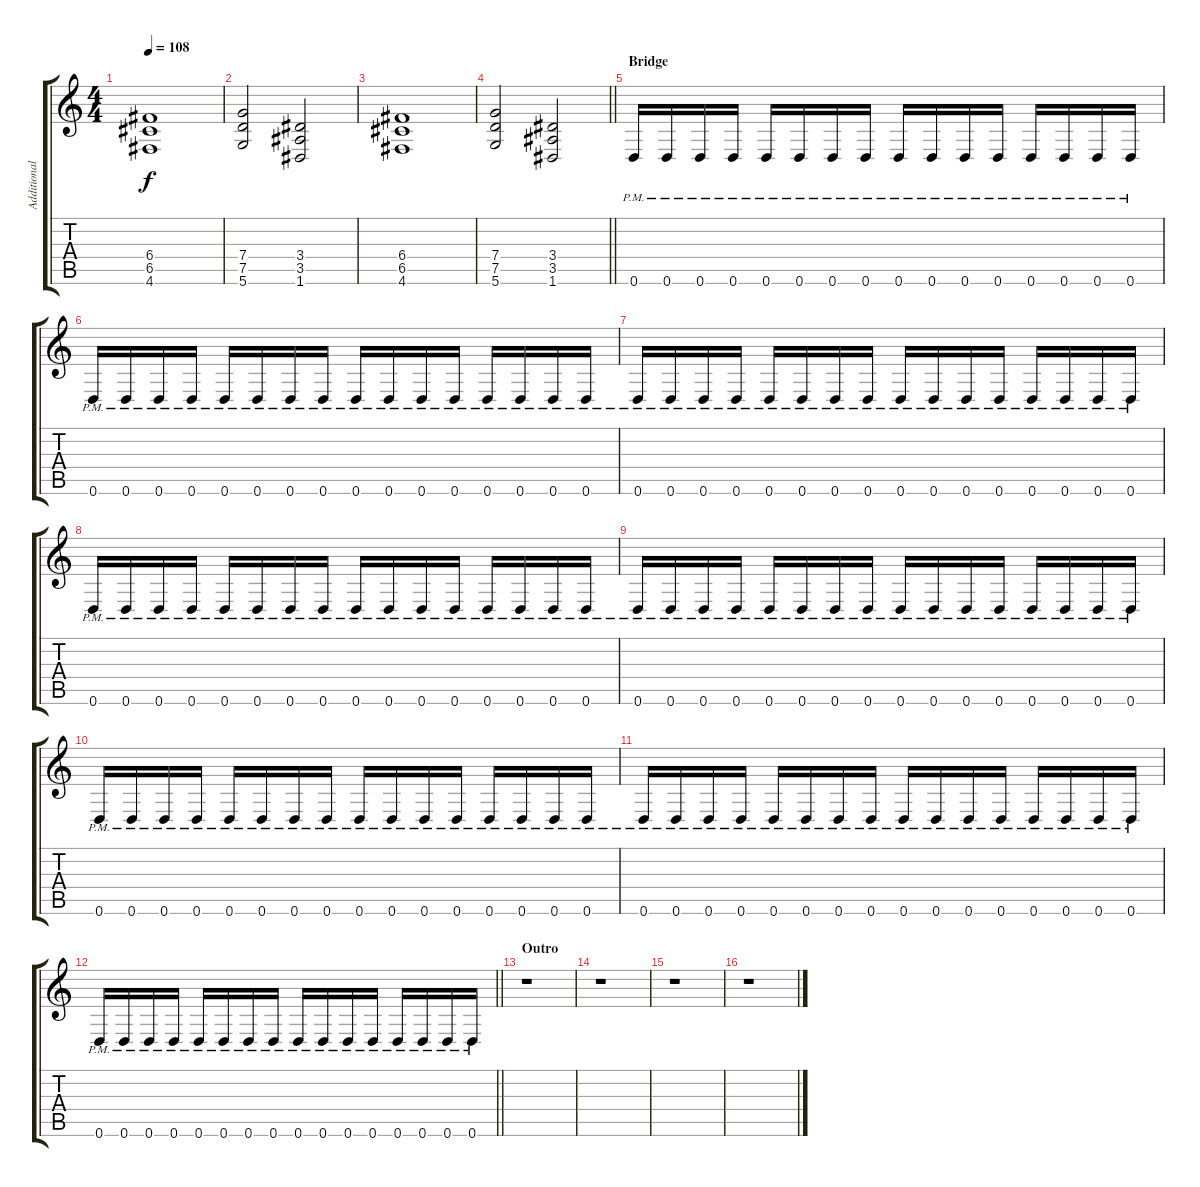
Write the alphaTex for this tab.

\track ("Additional Guitar" "Additional") {instrument distortionguitar}
\staff {score tabs}
\tuning (D4 A3 F3 C3 G2 D2) {hide}
\ts (4 4)
\tempo 108
\clef g2
\ks c
(6.4 6.5 4.6).1{dy f} |
(7.4 7.5 5.6).2 (3.4 3.5 1.6).2 |
(6.4 6.5 4.6).1 |
\barLineRight lightlight
(7.4 7.5 5.6).2 (3.4 3.5 1.6).2 |
\section ("" "Bridge")
0.6{pm}.16 0.6{pm}.16 0.6{pm}.16 0.6{pm}.16 0.6{pm}.16 0.6{pm}.16 0.6{pm}.16 0.6{pm}.16 0.6{pm}.16 0.6{pm}.16 0.6{pm}.16 0.6{pm}.16 0.6{pm}.16 0.6{pm}.16 0.6{pm}.16 0.6{pm}.16 |
0.6{pm}.16 0.6{pm}.16 0.6{pm}.16 0.6{pm}.16 0.6{pm}.16 0.6{pm}.16 0.6{pm}.16 0.6{pm}.16 0.6{pm}.16 0.6{pm}.16 0.6{pm}.16 0.6{pm}.16 0.6{pm}.16 0.6{pm}.16 0.6{pm}.16 0.6{pm}.16 |
0.6{pm}.16 0.6{pm}.16 0.6{pm}.16 0.6{pm}.16 0.6{pm}.16 0.6{pm}.16 0.6{pm}.16 0.6{pm}.16 0.6{pm}.16 0.6{pm}.16 0.6{pm}.16 0.6{pm}.16 0.6{pm}.16 0.6{pm}.16 0.6{pm}.16 0.6{pm}.16 |
0.6{pm}.16 0.6{pm}.16 0.6{pm}.16 0.6{pm}.16 0.6{pm}.16 0.6{pm}.16 0.6{pm}.16 0.6{pm}.16 0.6{pm}.16 0.6{pm}.16 0.6{pm}.16 0.6{pm}.16 0.6{pm}.16 0.6{pm}.16 0.6{pm}.16 0.6{pm}.16 |
0.6{pm}.16 0.6{pm}.16 0.6{pm}.16 0.6{pm}.16 0.6{pm}.16 0.6{pm}.16 0.6{pm}.16 0.6{pm}.16 0.6{pm}.16 0.6{pm}.16 0.6{pm}.16 0.6{pm}.16 0.6{pm}.16 0.6{pm}.16 0.6{pm}.16 0.6{pm}.16 |
0.6{pm}.16 0.6{pm}.16 0.6{pm}.16 0.6{pm}.16 0.6{pm}.16 0.6{pm}.16 0.6{pm}.16 0.6{pm}.16 0.6{pm}.16 0.6{pm}.16 0.6{pm}.16 0.6{pm}.16 0.6{pm}.16 0.6{pm}.16 0.6{pm}.16 0.6{pm}.16 |
0.6{pm}.16 0.6{pm}.16 0.6{pm}.16 0.6{pm}.16 0.6{pm}.16 0.6{pm}.16 0.6{pm}.16 0.6{pm}.16 0.6{pm}.16 0.6{pm}.16 0.6{pm}.16 0.6{pm}.16 0.6{pm}.16 0.6{pm}.16 0.6{pm}.16 0.6{pm}.16 |
\barLineRight lightlight
0.6{pm}.16 0.6{pm}.16 0.6{pm}.16 0.6{pm}.16 0.6{pm}.16 0.6{pm}.16 0.6{pm}.16 0.6{pm}.16 0.6{pm}.16 0.6{pm}.16 0.6{pm}.16 0.6{pm}.16 0.6{pm}.16 0.6{pm}.16 0.6{pm}.16 0.6{pm}.16 |
\section ("" "Outro")
r.1 |
r.1 |
r.1 |
r.1
